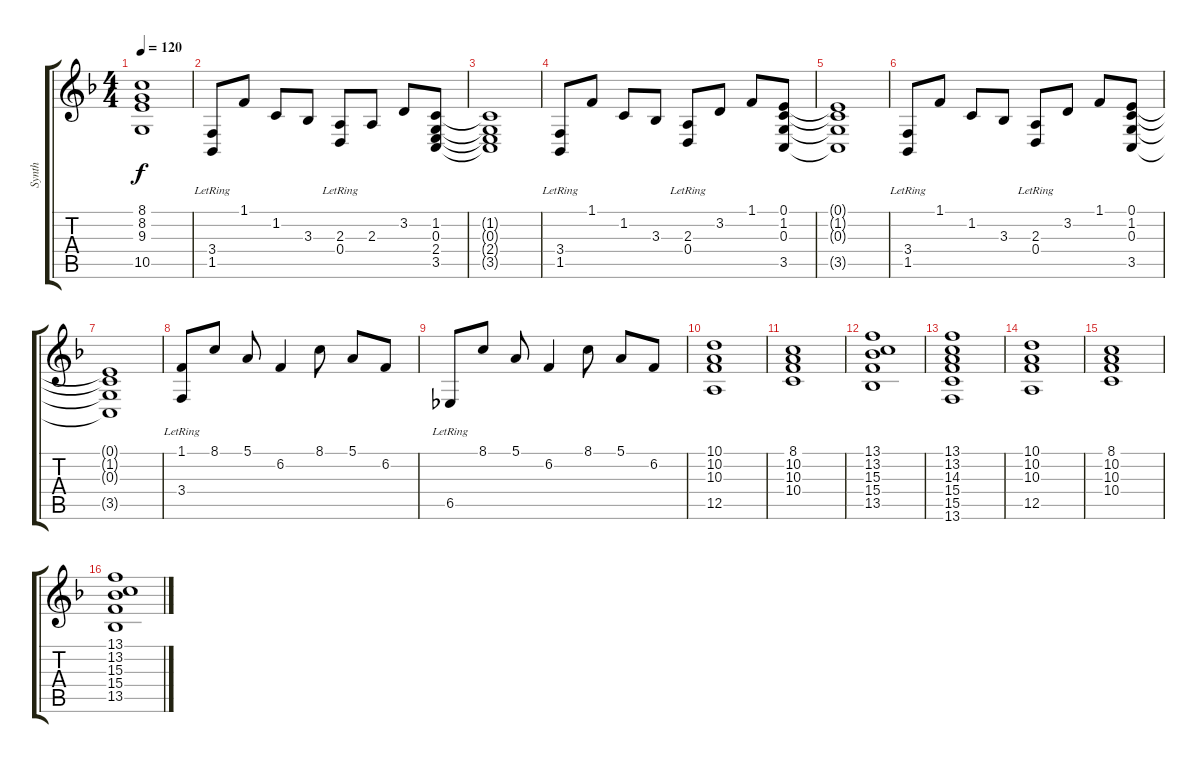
\track ("Synth" "Synth") {instrument pad3polysynth}
\staff {score tabs}
\tuning (E4 B3 G3 D3 A2 E2) {hide}
\ts (4 4)
\tempo 120
\clef g2
\ks f
(8.1 8.2 9.3 10.5).1{dy f} |
(3.4{lr} 1.5{lr}).8 1.1.8 1.2.8 3.3.8 (2.3{lr} 0.4).8 2.3.8 3.2.8 (1.2 0.3 2.4 3.5).8 |
(1.2{t} 0.3{t} 2.4{t} 3.5{t}).1 |
(3.4{lr} 1.5{lr}).8 1.1.8 1.2.8 3.3.8 (2.3{lr} 0.4).8 3.2.8 1.1.8 (0.1 1.2 0.3 3.5).8 |
(0.1{t} 1.2{t} 0.3{t} 3.5{t}).1 |
(3.4{lr} 1.5{lr}).8 1.1.8 1.2.8 3.3.8 (2.3{lr} 0.4).8 3.2.8 1.1.8 (0.1 1.2 0.3 3.5).8 |
(0.1{t} 1.2{t} 0.3{t} 3.5{t}).1 |
(1.1{lr} 3.4{lr}).8 8.1.8 5.1.8 6.2.4 8.1.8 5.1.8 6.2.8 |
6.5{lr}.8 8.1.8 5.1.8 6.2.4 8.1.8 5.1.8 6.2.8 |
(10.1 10.2 10.3 12.5).1 |
(8.1 10.2 10.3 10.4).1 |
(13.1 13.2 15.3 15.4 13.5).1 |
(13.1 13.2 14.3 15.4 15.5 13.6).1 |
(10.1 10.2 10.3 12.5).1 |
(8.1 10.2 10.3 10.4).1 |
(13.1 13.2 15.3 15.4 13.5).1
